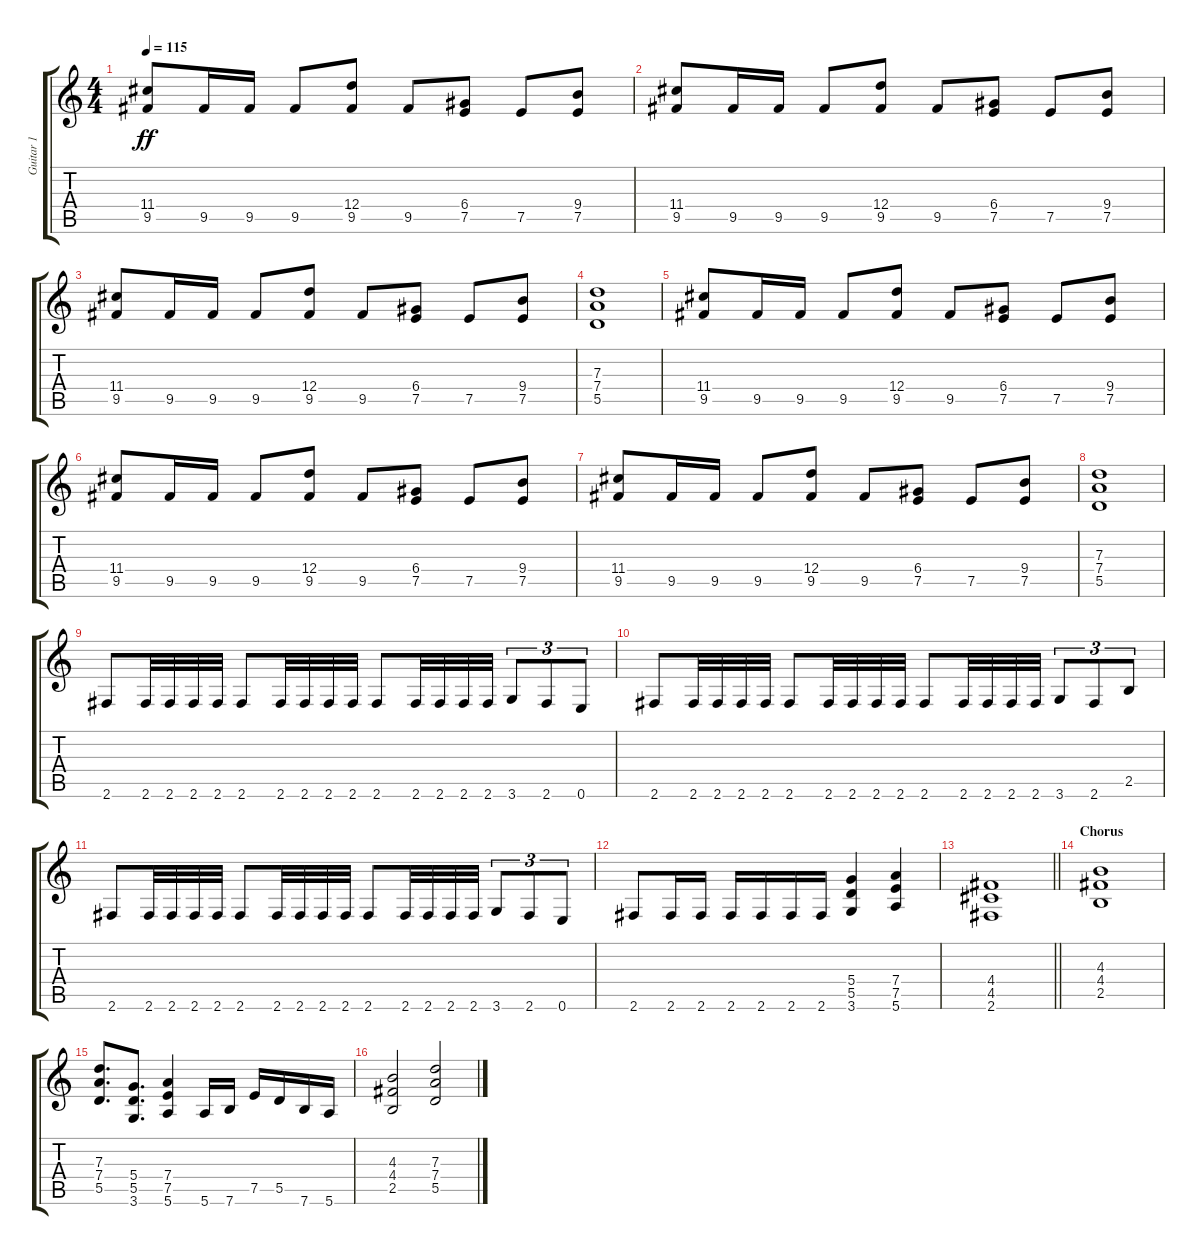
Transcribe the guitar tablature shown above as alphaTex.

\track ("Guitar 1" "Guitar 1") {instrument distortionguitar}
\staff {score tabs}
\tuning (E4 B3 G3 D3 A2 E2) {hide}
\ts (4 4)
\tempo 115
\clef g2
\ks c
(11.4 9.5).8{dy ff} 9.5.16 9.5.16 9.5.8 (12.4 9.5).8 9.5.8 (6.4 7.5).8 7.5.8 (9.4 7.5).8 |
(11.4 9.5).8 9.5.16 9.5.16 9.5.8 (12.4 9.5).8 9.5.8 (6.4 7.5).8 7.5.8 (9.4 7.5).8 |
(11.4 9.5).8 9.5.16 9.5.16 9.5.8 (12.4 9.5).8 9.5.8 (6.4 7.5).8 7.5.8 (9.4 7.5).8 |
(7.3 7.4 5.5).1 |
(11.4 9.5).8 9.5.16 9.5.16 9.5.8 (12.4 9.5).8 9.5.8 (6.4 7.5).8 7.5.8 (9.4 7.5).8 |
(11.4 9.5).8 9.5.16 9.5.16 9.5.8 (12.4 9.5).8 9.5.8 (6.4 7.5).8 7.5.8 (9.4 7.5).8 |
(11.4 9.5).8 9.5.16 9.5.16 9.5.8 (12.4 9.5).8 9.5.8 (6.4 7.5).8 7.5.8 (9.4 7.5).8 |
(7.3 7.4 5.5).1 |
2.6.8 2.6.32 2.6.32 2.6.32 2.6.32 2.6.8 2.6.32 2.6.32 2.6.32 2.6.32 2.6.8 2.6.32 2.6.32 2.6.32 2.6.32 3.6.8{tu (3 2)} 2.6.8{tu (3 2)} 0.6.8{tu (3 2)} |
2.6.8 2.6.32 2.6.32 2.6.32 2.6.32 2.6.8 2.6.32 2.6.32 2.6.32 2.6.32 2.6.8 2.6.32 2.6.32 2.6.32 2.6.32 3.6.8{tu (3 2)} 2.6.8{tu (3 2)} 2.5.8{tu (3 2)} |
2.6.8 2.6.32 2.6.32 2.6.32 2.6.32 2.6.8 2.6.32 2.6.32 2.6.32 2.6.32 2.6.8 2.6.32 2.6.32 2.6.32 2.6.32 3.6.8{tu (3 2)} 2.6.8{tu (3 2)} 0.6.8{tu (3 2)} |
2.6.8 2.6.16 2.6.16 2.6.16 2.6.16 2.6.16 2.6.16 (5.4 5.5 3.6).4 (7.4 7.5 5.6).4 |
\barLineRight lightlight
(4.4 4.5 2.6).1 |
\section ("" "Chorus")
(4.3 4.4 2.5).1 |
(7.3 7.4 5.5).8{d} (5.4 5.5 3.6).8{d} (7.4 7.5 5.6).4 5.6.16 7.6.16 7.5.16 5.5.16 7.6.16 5.6.16 |
(4.3 4.4 2.5).2 (7.3 7.4 5.5).2
